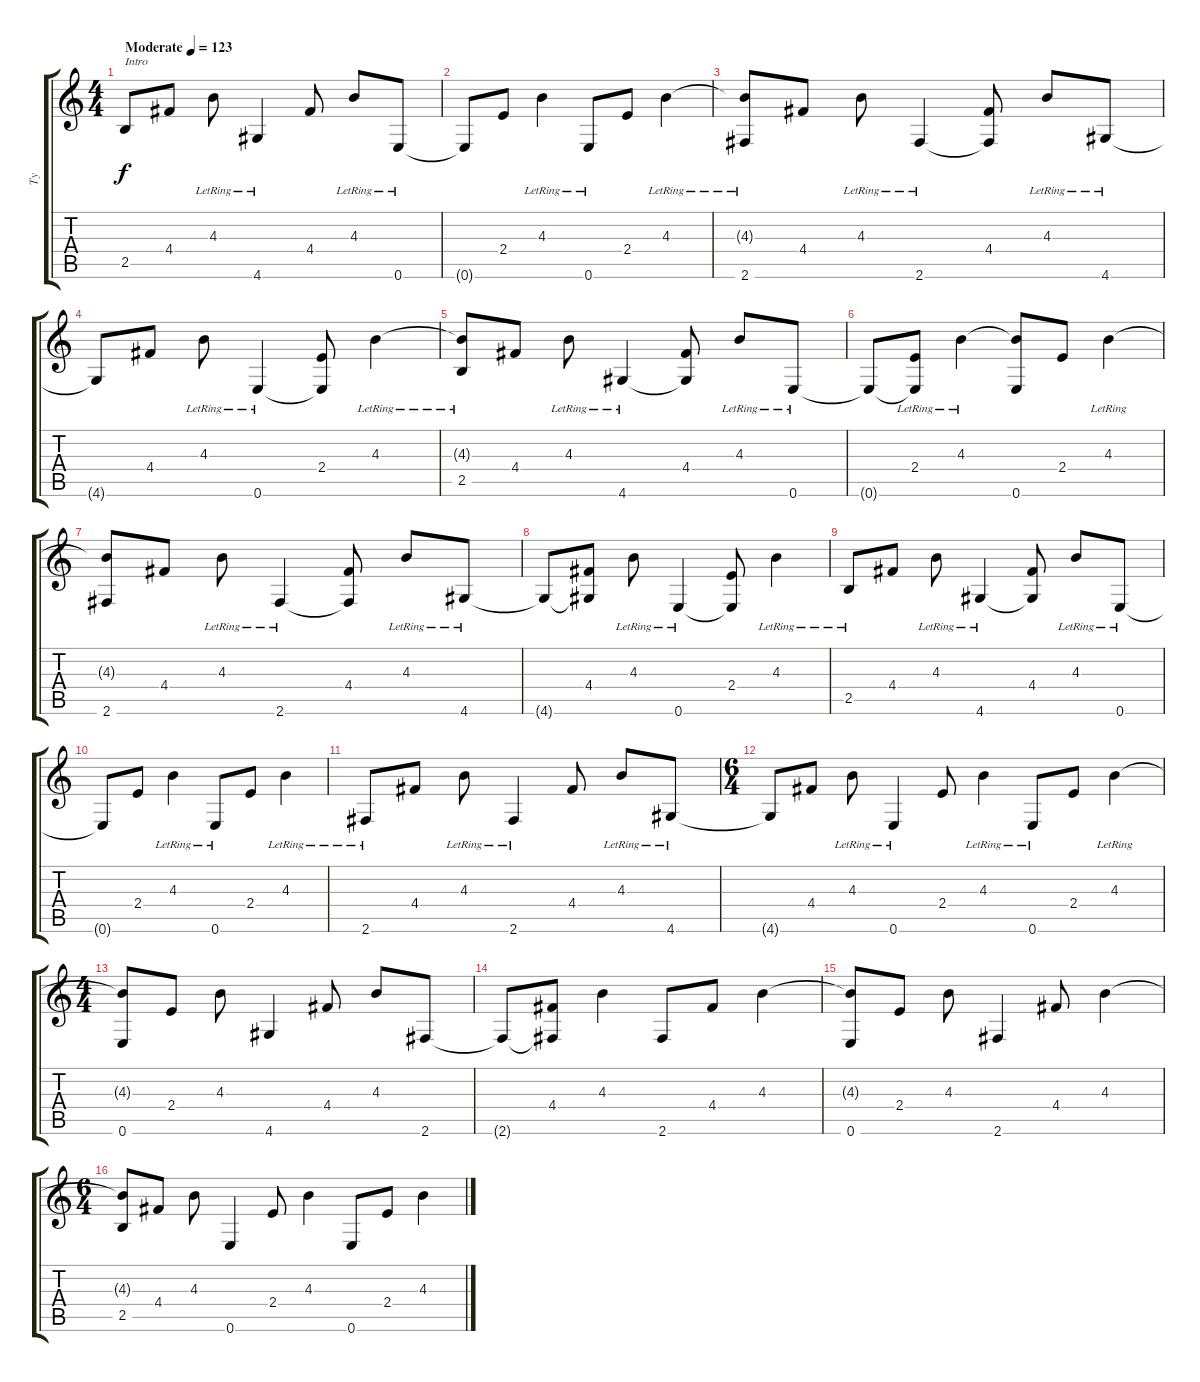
\track ("Ty" "Ty") {instrument electricguitarclean}
\staff {score tabs}
\tuning (E4 B3 G3 D3 A2 E2) {hide}
\ts (4 4)
\tempo (123 "Moderate")
\clef g2
\ks c
2.5.8{txt "Intro" dy f instrument electricguitarclean} 4.4.8 4.3{lr}.8 4.6{lr}.4 4.4.8 4.3{lr}.8 0.6{lr}.8 |
0.6{t}.8 2.4.8 4.3{lr}.4 0.6{lr}.8 2.4.8 4.3{lr}.4 |
(4.3{t} 2.6{lr}).8 4.4.8 4.3{lr}.8 2.6{lr}.4 (4.4 2.6{t}).8 4.3{lr}.8 4.6{lr}.8 |
4.6{t}.8 4.4.8 4.3{lr}.8 0.6{lr}.4 (2.4 0.6{t}).8 4.3{lr}.4 |
(4.3{t} 2.5{lr}).8 4.4.8 4.3{lr}.8 4.6{lr}.4 (4.4 4.6{t}).8 4.3{lr}.8 0.6{lr}.8 |
0.6{t}.8 (2.4{lr} 0.6{t}).8 4.3{lr}.4 (4.3{t} 0.6).8 2.4.8 4.3{lr}.4 |
(4.3{t} 2.6).8 4.4.8 4.3{lr}.8 2.6{lr}.4 (4.4 2.6{t}).8 4.3{lr}.8 4.6{lr}.8 |
4.6{t}.8 (4.4 4.6{t}).8 4.3{lr}.8 0.6{lr}.4 (2.4 0.6{t}).8 4.3{lr}.4 |
2.5{lr}.8 4.4.8 4.3{lr}.8 4.6{lr}.4 (4.4 4.6{t}).8 4.3{lr}.8 0.6{lr}.8 |
0.6{t}.8 2.4.8 4.3{lr}.4 0.6{lr}.8 2.4.8 4.3{lr}.4 |
2.6{lr}.8 4.4.8 4.3{lr}.8 2.6{lr}.4 4.4.8 4.3{lr}.8 4.6{lr}.8 |
\ts (6 4)
4.6{t}.8 4.4.8 4.3{lr}.8 0.6{lr}.4 2.4.8 4.3{lr}.4 0.6{lr}.8 2.4.8 4.3{lr}.4 |
\ts (4 4)
(4.3{t} 0.6).8 2.4.8 4.3.8 4.6.4 4.4.8 4.3.8 2.6.8 |
2.6{t}.8 (4.4 2.6{t}).8 4.3.4 2.6.8 4.4.8 4.3.4 |
(4.3{t} 0.6).8 2.4.8 4.3.8 2.6.4 4.4.8 4.3.4 |
\ts (6 4)
(4.3{t} 2.5).8 4.4.8 4.3.8 0.6.4 2.4.8 4.3.4 0.6.8 2.4.8 4.3.4
